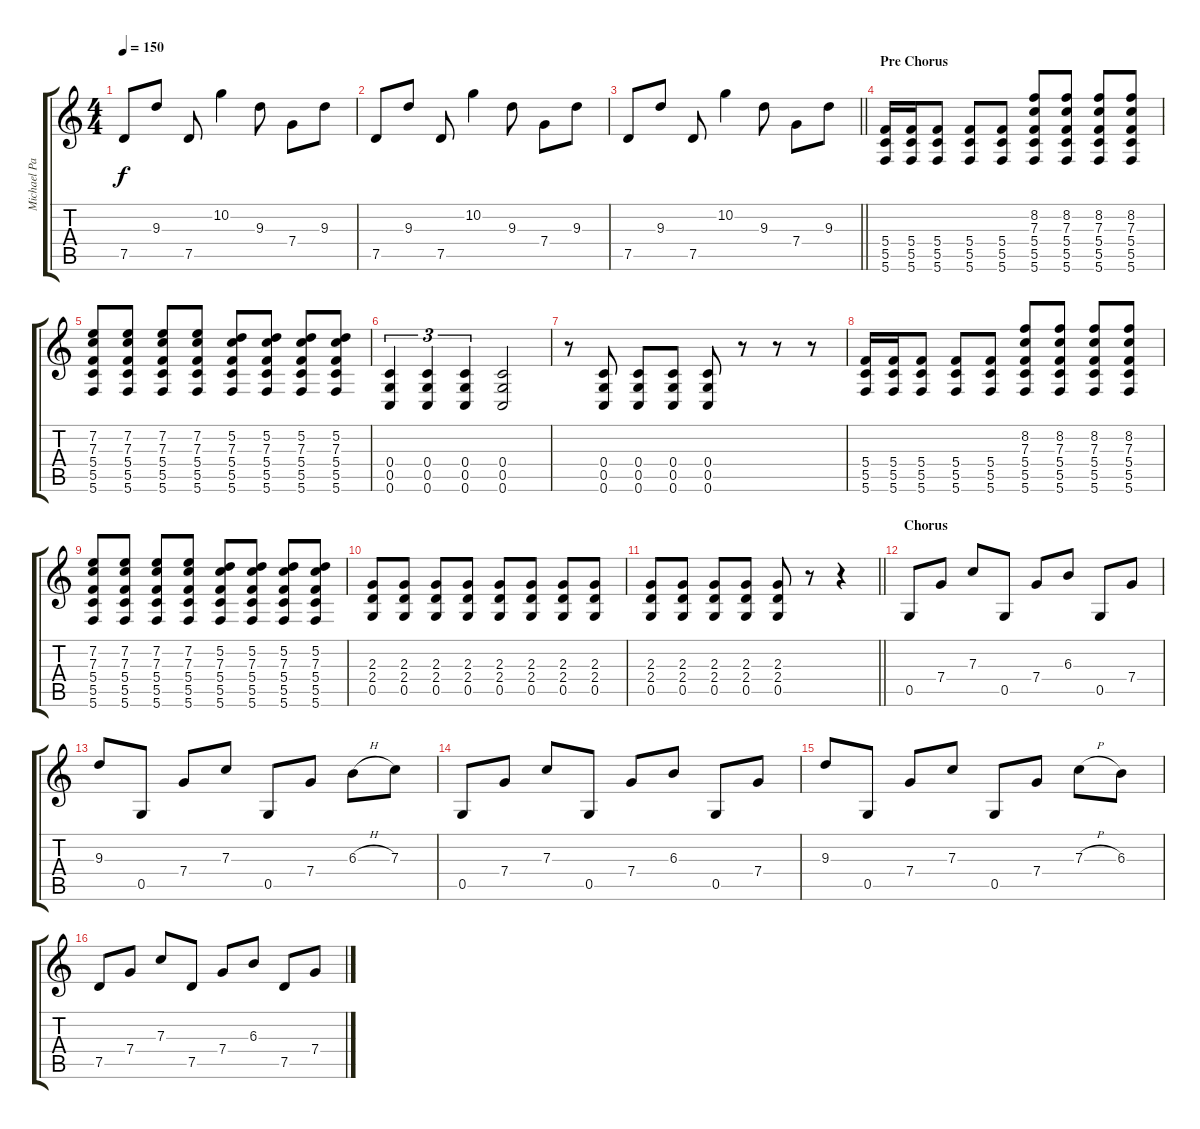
\track ("Michael Paget" "Michael Pa") {instrument acousticguitarsteel}
\staff {score tabs}
\tuning (D4 A3 F3 C3 G2 C2) {hide}
\ts (4 4)
\tempo 150
\clef g2
\ks c
7.5.8{dy f} 9.3.8 7.5.8 10.2.4 9.3.8 7.4.8 9.3.8 |
7.5.8 9.3.8 7.5.8 10.2.4 9.3.8 7.4.8 9.3.8 |
\barLineRight lightlight
7.5.8 9.3.8 7.5.8 10.2.4 9.3.8 7.4.8 9.3.8 |
\section ("" "Pre Chorus")
(5.4 5.5 5.6).16 (5.4 5.5 5.6).16 (5.4 5.5 5.6).8 (5.4 5.5 5.6).8 (5.4 5.5 5.6).8 (8.2 7.3 5.4 5.5 5.6).8 (8.2 7.3 5.4 5.5 5.6).8 (8.2 7.3 5.4 5.5 5.6).8 (8.2 7.3 5.4 5.5 5.6).8 |
(7.2 7.3 5.4 5.5 5.6).8 (7.2 7.3 5.4 5.5 5.6).8 (7.2 7.3 5.4 5.5 5.6).8 (7.2 7.3 5.4 5.5 5.6).8 (5.2 7.3 5.4 5.5 5.6).8 (5.2 7.3 5.4 5.5 5.6).8 (5.2 7.3 5.4 5.5 5.6).8 (5.2 7.3 5.4 5.5 5.6).8 |
(0.4 0.5 0.6).4{tu (3 2)} (0.4 0.5 0.6).4{tu (3 2)} (0.4 0.5 0.6).4{tu (3 2)} (0.4 0.5 0.6).2 |
r.8 (0.4 0.5 0.6).8 (0.4 0.5 0.6).8 (0.4 0.5 0.6).8 (0.4 0.5 0.6).8 r.8 r.8 r.8 |
(5.4 5.5 5.6).16 (5.4 5.5 5.6).16 (5.4 5.5 5.6).8 (5.4 5.5 5.6).8 (5.4 5.5 5.6).8 (8.2 7.3 5.4 5.5 5.6).8 (8.2 7.3 5.4 5.5 5.6).8 (8.2 7.3 5.4 5.5 5.6).8 (8.2 7.3 5.4 5.5 5.6).8 |
(7.2 7.3 5.4 5.5 5.6).8 (7.2 7.3 5.4 5.5 5.6).8 (7.2 7.3 5.4 5.5 5.6).8 (7.2 7.3 5.4 5.5 5.6).8 (5.2 7.3 5.4 5.5 5.6).8 (5.2 7.3 5.4 5.5 5.6).8 (5.2 7.3 5.4 5.5 5.6).8 (5.2 7.3 5.4 5.5 5.6).8 |
(2.3 2.4 0.5).8 (2.3 2.4 0.5).8 (2.3 2.4 0.5).8 (2.3 2.4 0.5).8 (2.3 2.4 0.5).8 (2.3 2.4 0.5).8 (2.3 2.4 0.5).8 (2.3 2.4 0.5).8 |
\barLineRight lightlight
(2.3 2.4 0.5).8 (2.3 2.4 0.5).8 (2.3 2.4 0.5).8 (2.3 2.4 0.5).8 (2.3 2.4 0.5).8 r.8 r.4 |
\section ("" "Chorus")
0.5.8 7.4.8 7.3.8 0.5.8 7.4.8 6.3.8 0.5.8 7.4.8 |
9.3.8 0.5.8 7.4.8 7.3.8 0.5.8 7.4.8 6.3{h}.8 7.3.8 |
0.5.8 7.4.8 7.3.8 0.5.8 7.4.8 6.3.8 0.5.8 7.4.8 |
9.3.8 0.5.8 7.4.8 7.3.8 0.5.8 7.4.8 7.3{h}.8 6.3.8 |
7.5.8 7.4.8 7.3.8 7.5.8 7.4.8 6.3.8 7.5.8 7.4.8
